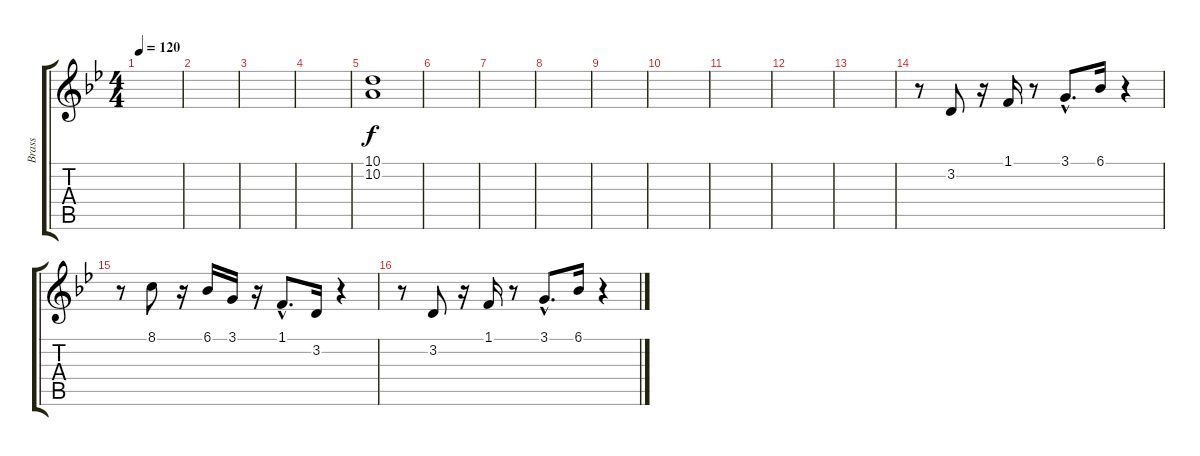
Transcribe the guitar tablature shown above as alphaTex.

\track ("Brass" "Brass") {instrument brasssection}
\staff {score tabs}
\tuning (E4 B3 G3 D3 A2 E2) {hide}
\ts (4 4)
\tempo 120
\clef g2
\ks bb
|
|
|
|
(10.1 10.2).1{volume 14} |
|
|
|
|
|
|
|
|
r.8 3.2.8 r.16 1.1.16 r.8 3.1{hac}.8{d} 6.1.16 r.4 |
r.8 8.1.8 r.16 6.1.16 3.1.16 r.16 1.1{hac}.8{d} 3.2.16 r.4 |
r.8 3.2.8 r.16 1.1.16 r.8 3.1{hac}.8{d} 6.1.16 r.4
